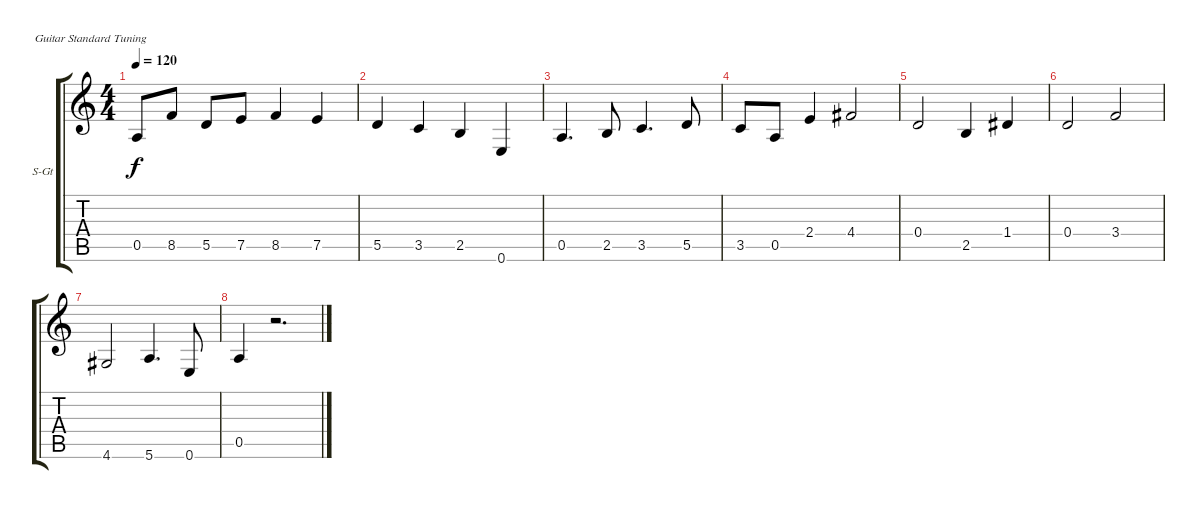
\bracketExtendMode groupsimilarinstruments
\firstSystemTrackNameOrientation horizontal
\otherSystemsTrackNameOrientation horizontal
\track ("Bass" "S-Gt") {solo instrument acousticguitarsteel}
\staff {score tabs}
\tuning (E4 B3 G3 D3 A2 E2)
\ts (4 4)
\tempo 120
\clef g2
\ks c
0.5.8{dy f} 8.5.8 5.5.8 7.5.8 8.5.4 7.5.4 |
5.5.4 3.5.4 2.5.4 0.6.4 |
0.5.4{d} 2.5.8 3.5.4{d} 5.5.8 |
3.5.8 0.5.8 2.4.4 4.4.2 |
0.4.2 2.5.4 1.4.4 |
0.4.2 3.4.2 |
4.6.2 5.6.4{d} 0.6.8 |
0.5.4 r.2{d}
